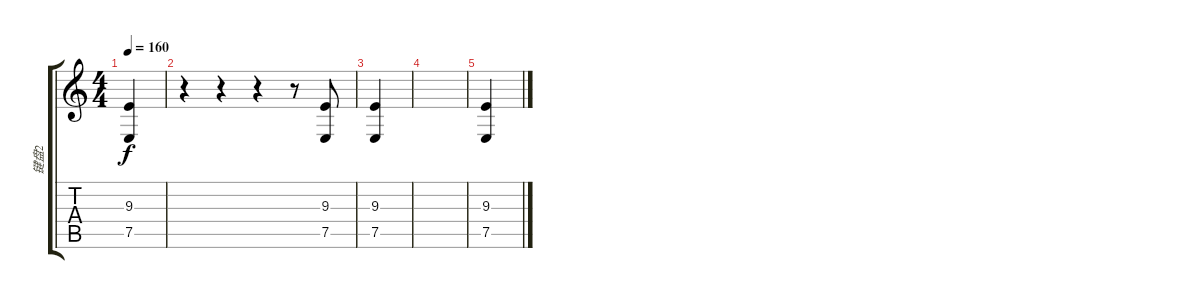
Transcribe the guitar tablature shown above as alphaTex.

\track ("键盘2" "键盘2") {instrument orchestrahit}
\staff {score tabs}
\tuning (E4 B3 G3 D3 A2 E2) {hide}
\ts (4 4)
\tempo 160
\clef g2
\ks c
(9.3 7.5).4{dy f volume 16} |
r.4 r.4 r.4 r.8 (9.3 7.5).8 |
(9.3 7.5).4 |
|
(9.3 7.5).4
